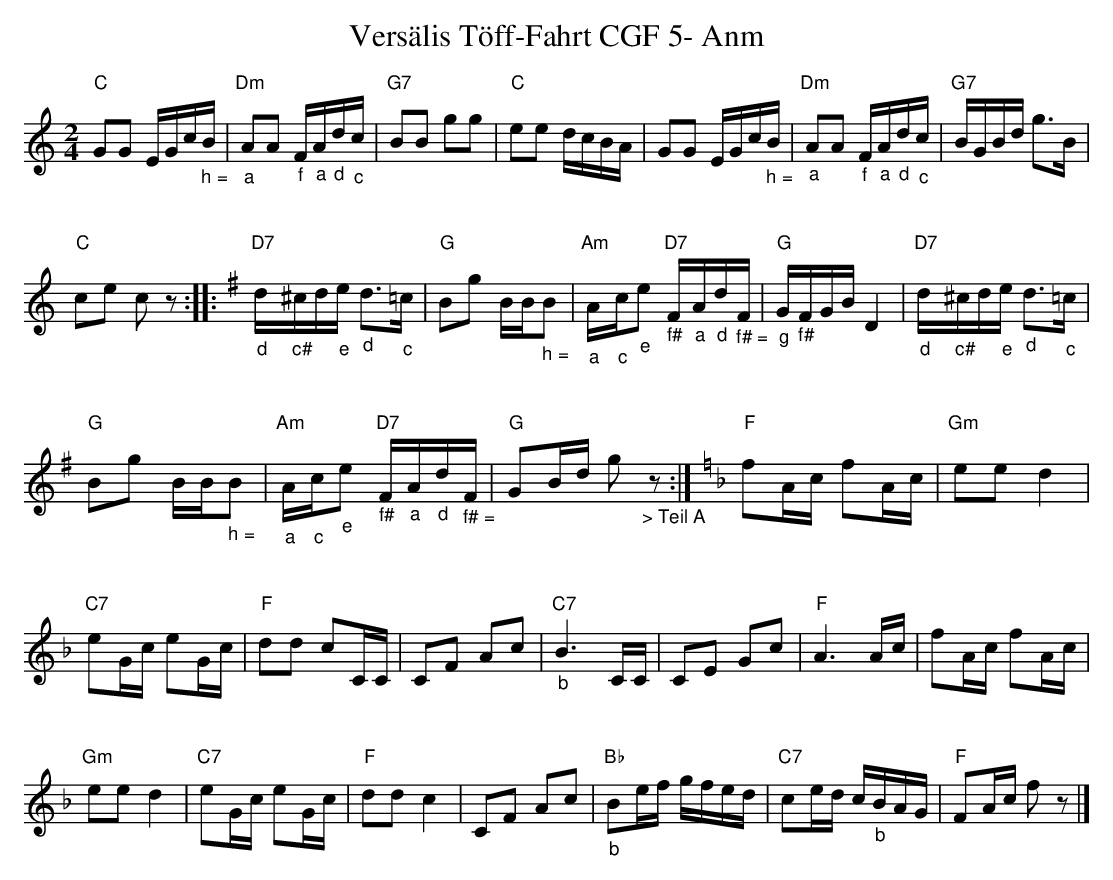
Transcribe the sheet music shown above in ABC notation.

X:1
T:Versälis Töff-Fahrt CGF 5- Anm
M:2/4
L:1/16
K:Cmaj%%MIDI gchordon
"C"G2G2 EGc"_ h ="B | "Dm""_a""_"A2A2 "_f"F"_a"A"_d"d"_c"c | "G7"B2B2 g2g2 | "C"e2e2 dcBA |\
 G2G2 EGc"_ h ="B | "Dm""_a"A2A2 "_f"F"_a"A"_d"d"_c"c | "G7"BGBd g3B |
"" "C"c2e2 c2z2 :: [K:Gmaj] \
"D7""_d"d"_c#"^cd"_e"e "_d"d3"_c"=c | "G"B2g2 BB"_ h ="B2 | "Am""_a""_"A"_c"c"_e"e2 "D7""_f#"F"_a"A"_d"d"_ f# ="F | "G""_g"G"_f#"FGB D4 |\
 "D7""_d"d"_c#"^cd"_e"e "_d"d3"_c"=c |
"" "G"B2g2 BB"_ h ="B2 | "Am""_a""_"A"_c"c"_e"e2 "D7""_f#"F"_a"A"_d"d"_ f# ="F | "G"G2Bd g2"_> Teil A"z2 :| [K:Fmaj] "F"f2Ac f2Ac | "Gm"e2e2 d4 |
""  "C7"e2Gc e2Gc | "F"d2d2 c2CC | C2F2 A2c2 | "C7""_b"B6 CC | C2E2 G2c2 | "F"A6 Ac | f2Ac f2Ac |
"" "" "Gm"e2e2 d4 | "C7"e2Gc e2Gc | "F"d2d2 c4 | C2F2 A2c2 | "Bb""_b"B2ef gfed | "C7"c2ed c"_b"BAG | "F"F2Ac f2z2 |]
